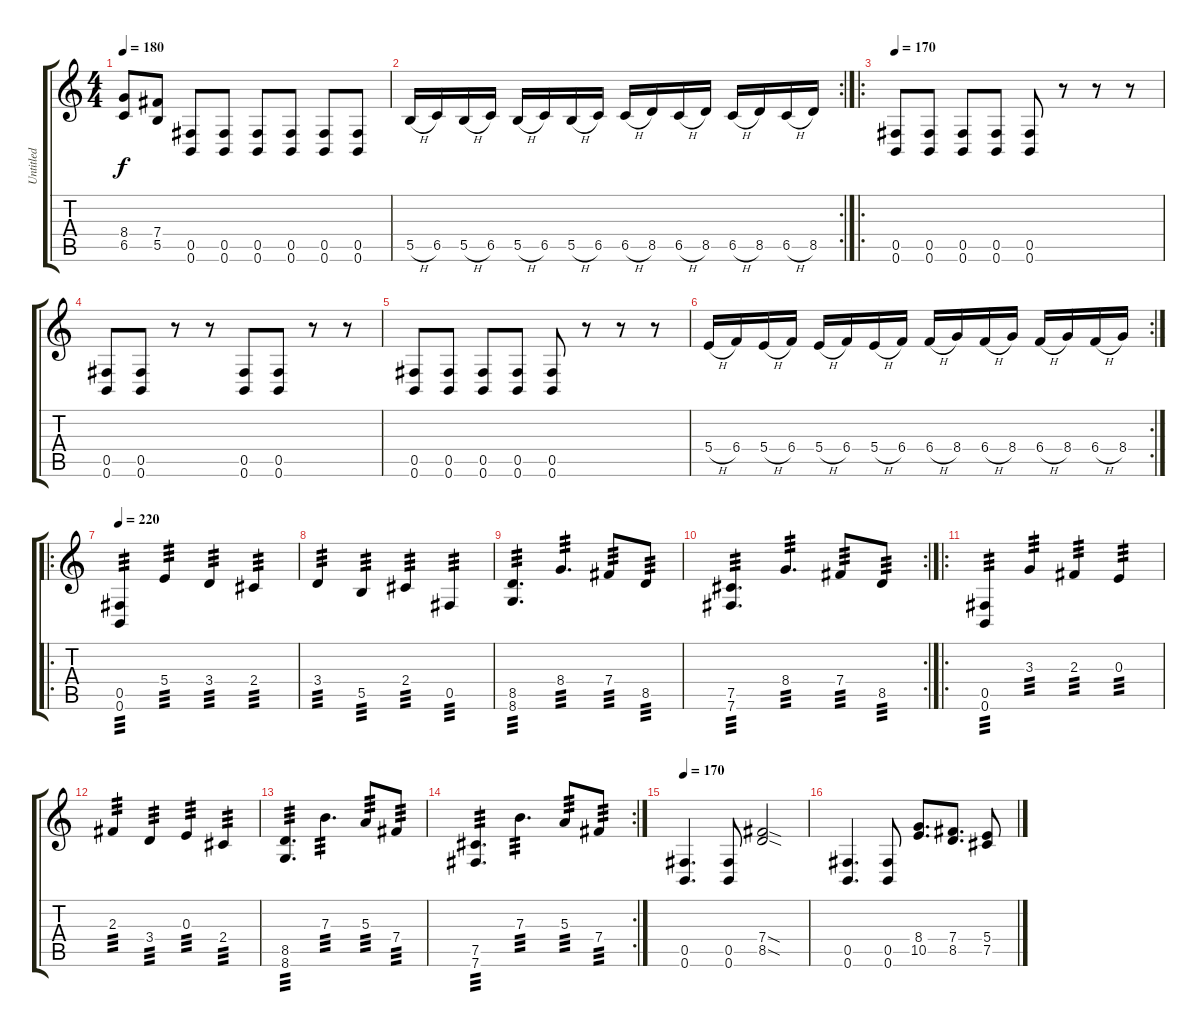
\track ("Untitled" "Untitled") {instrument distortionguitar}
\staff {score tabs}
\tuning (Db4 Ab3 E3 B2 Gb2 B1) {hide}
\ts (4 4)
\tempo 180
\clef g2
\ks c
(8.4 6.5).8{dy f} (7.4 5.5).8 (0.5 0.6).8 (0.5 0.6).8 (0.5 0.6).8 (0.5 0.6).8 (0.5 0.6).8 (0.5 0.6).8 |
\rc 2
5.5{h}.16 6.5.16 5.5{h}.16 6.5.16 5.5{h}.16 6.5.16 5.5{h}.16 6.5.16 6.5{h}.16 8.5.16 6.5{h}.16 8.5.16 6.5{h}.16 8.5.16 6.5{h}.16 8.5.16 |
\ro
\tempo 170
(0.5 0.6).8 (0.5 0.6).8 (0.5 0.6).8 (0.5 0.6).8 (0.5 0.6).8 r.8 r.8 r.8 |
(0.5 0.6).8 (0.5 0.6).8 r.8 r.8 (0.5 0.6).8 (0.5 0.6).8 r.8 r.8 |
(0.5 0.6).8 (0.5 0.6).8 (0.5 0.6).8 (0.5 0.6).8 (0.5 0.6).8 r.8 r.8 r.8 |
\rc 2
5.4{h}.16 6.4.16 5.4{h}.16 6.4.16 5.4{h}.16 6.4.16 5.4{h}.16 6.4.16 6.4{h}.16 8.4.16 6.4{h}.16 8.4.16 6.4{h}.16 8.4.16 6.4{h}.16 8.4.16 |
\ro
\tempo 220
(0.5 0.6).4{tp 3} 5.4.4{tp 3} 3.4.4{tp 3} 2.4.4{tp 3} |
3.4.4{tp 3} 5.5.4{tp 3} 2.4.4{tp 3} 0.5.4{tp 3} |
(8.5 8.6).4{d tp 3} 8.4.4{d tp 3} 7.4.8{tp 3} 8.5.8{tp 3} |
\rc 2
(7.5 7.6).4{d tp 3} 8.4.4{d tp 3} 7.4.8{tp 3} 8.5.8{tp 3} |
\ro
(0.5 0.6).4{tp 3} 3.3.4{tp 3} 2.3.4{tp 3} 0.3.4{tp 3} |
2.3.4{tp 3} 3.4.4{tp 3} 0.3.4{tp 3} 2.4.4{tp 3} |
(8.5 8.6).4{d tp 3} 7.3.4{d tp 3} 5.3.8{tp 3} 7.4.8{tp 3} |
\rc 2
(7.5 7.6).4{d tp 3} 7.3.4{d tp 3} 5.3.8{tp 3} 7.4.8{tp 3} |
\tempo 170
(0.5 0.6).4{d} (0.5 0.6).8 (7.4{sod} 8.5{sod}).2 |
(0.5 0.6).4{d} (0.5 0.6).8 (8.4 10.5).8{d} (7.4 8.5).8{d} (5.4 7.5).8
